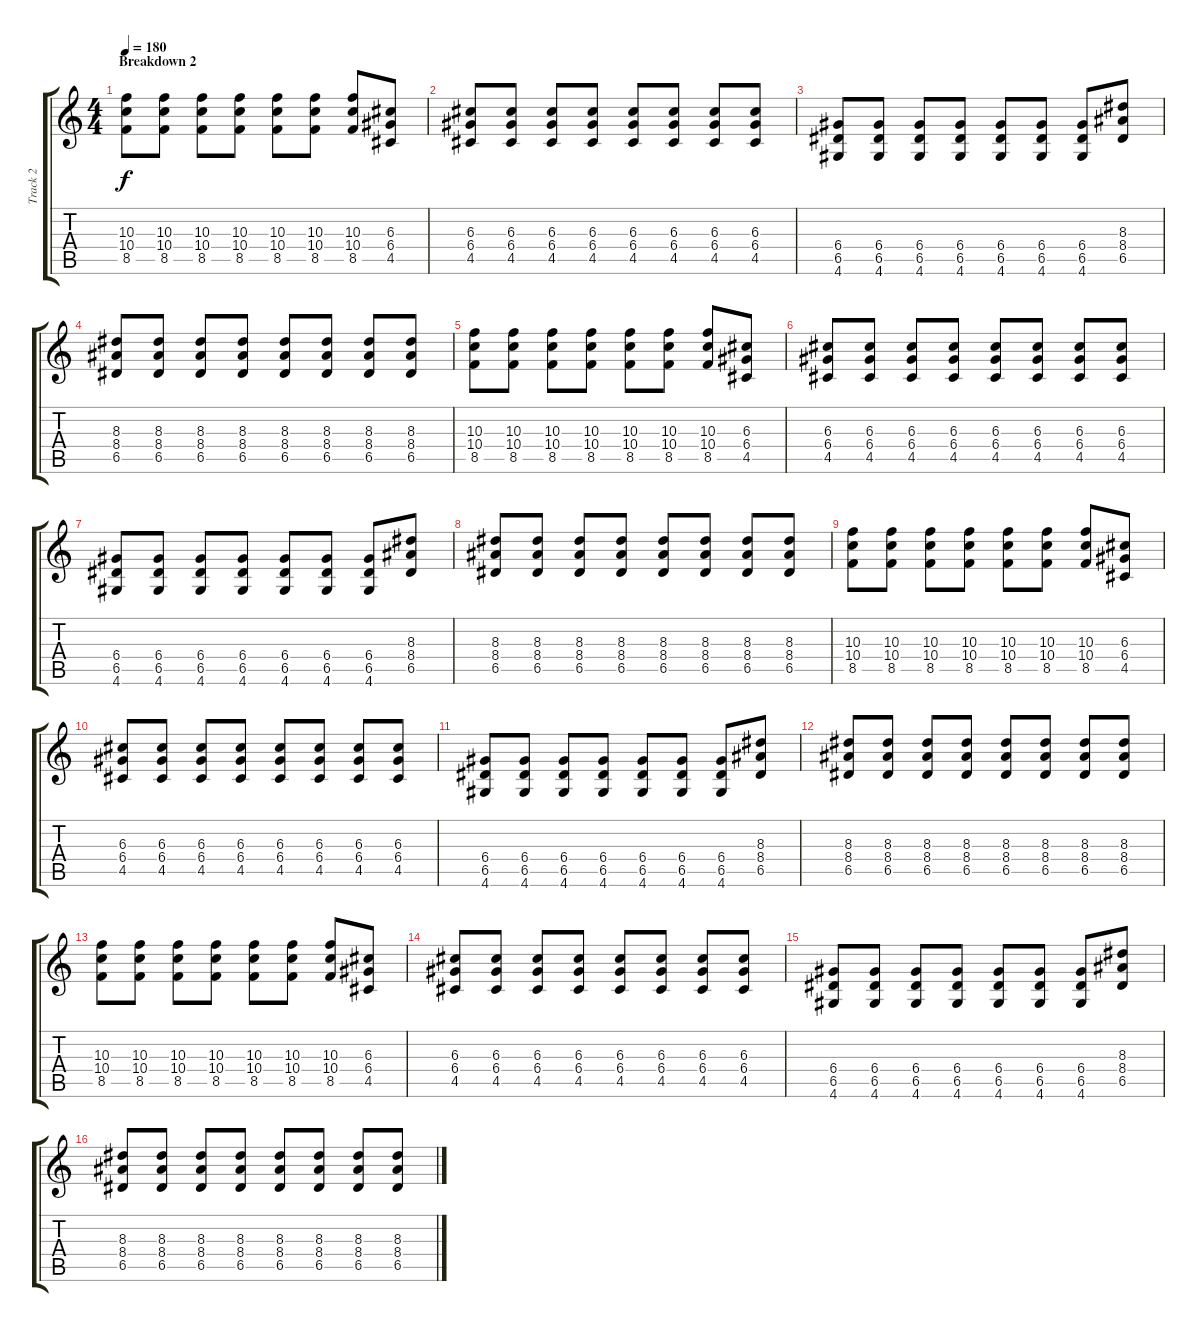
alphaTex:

\track ("Track 2" "Track 2") {instrument distortionguitar}
\staff {score tabs}
\tuning (E4 B3 G3 D3 A2 E2) {hide}
\ts (4 4)
\section ("" "Breakdown 2")
\tempo 180
\clef g2
\ks c
(10.3 10.4 8.5).8{dy f} (10.3 10.4 8.5).8 (10.3 10.4 8.5).8 (10.3 10.4 8.5).8 (10.3 10.4 8.5).8 (10.3 10.4 8.5).8 (10.3 10.4 8.5).8 (6.3 6.4 4.5).8 |
(6.3 6.4 4.5).8 (6.3 6.4 4.5).8 (6.3 6.4 4.5).8 (6.3 6.4 4.5).8 (6.3 6.4 4.5).8 (6.3 6.4 4.5).8 (6.3 6.4 4.5).8 (6.3 6.4 4.5).8 |
(6.4 6.5 4.6).8 (6.4 6.5 4.6).8 (6.4 6.5 4.6).8 (6.4 6.5 4.6).8 (6.4 6.5 4.6).8 (6.4 6.5 4.6).8 (6.4 6.5 4.6).8 (8.3 8.4 6.5).8 |
(8.3 8.4 6.5).8 (8.3 8.4 6.5).8 (8.3 8.4 6.5).8 (8.3 8.4 6.5).8 (8.3 8.4 6.5).8 (8.3 8.4 6.5).8 (8.3 8.4 6.5).8 (8.3 8.4 6.5).8 |
(10.3 10.4 8.5).8 (10.3 10.4 8.5).8 (10.3 10.4 8.5).8 (10.3 10.4 8.5).8 (10.3 10.4 8.5).8 (10.3 10.4 8.5).8 (10.3 10.4 8.5).8 (6.3 6.4 4.5).8 |
(6.3 6.4 4.5).8 (6.3 6.4 4.5).8 (6.3 6.4 4.5).8 (6.3 6.4 4.5).8 (6.3 6.4 4.5).8 (6.3 6.4 4.5).8 (6.3 6.4 4.5).8 (6.3 6.4 4.5).8 |
(6.4 6.5 4.6).8 (6.4 6.5 4.6).8 (6.4 6.5 4.6).8 (6.4 6.5 4.6).8 (6.4 6.5 4.6).8 (6.4 6.5 4.6).8 (6.4 6.5 4.6).8 (8.3 8.4 6.5).8 |
(8.3 8.4 6.5).8 (8.3 8.4 6.5).8 (8.3 8.4 6.5).8 (8.3 8.4 6.5).8 (8.3 8.4 6.5).8 (8.3 8.4 6.5).8 (8.3 8.4 6.5).8 (8.3 8.4 6.5).8 |
(10.3 10.4 8.5).8 (10.3 10.4 8.5).8 (10.3 10.4 8.5).8 (10.3 10.4 8.5).8 (10.3 10.4 8.5).8 (10.3 10.4 8.5).8 (10.3 10.4 8.5).8 (6.3 6.4 4.5).8 |
(6.3 6.4 4.5).8 (6.3 6.4 4.5).8 (6.3 6.4 4.5).8 (6.3 6.4 4.5).8 (6.3 6.4 4.5).8 (6.3 6.4 4.5).8 (6.3 6.4 4.5).8 (6.3 6.4 4.5).8 |
(6.4 6.5 4.6).8 (6.4 6.5 4.6).8 (6.4 6.5 4.6).8 (6.4 6.5 4.6).8 (6.4 6.5 4.6).8 (6.4 6.5 4.6).8 (6.4 6.5 4.6).8 (8.3 8.4 6.5).8 |
(8.3 8.4 6.5).8 (8.3 8.4 6.5).8 (8.3 8.4 6.5).8 (8.3 8.4 6.5).8 (8.3 8.4 6.5).8 (8.3 8.4 6.5).8 (8.3 8.4 6.5).8 (8.3 8.4 6.5).8 |
(10.3 10.4 8.5).8 (10.3 10.4 8.5).8 (10.3 10.4 8.5).8 (10.3 10.4 8.5).8 (10.3 10.4 8.5).8 (10.3 10.4 8.5).8 (10.3 10.4 8.5).8 (6.3 6.4 4.5).8 |
(6.3 6.4 4.5).8 (6.3 6.4 4.5).8 (6.3 6.4 4.5).8 (6.3 6.4 4.5).8 (6.3 6.4 4.5).8 (6.3 6.4 4.5).8 (6.3 6.4 4.5).8 (6.3 6.4 4.5).8 |
(6.4 6.5 4.6).8 (6.4 6.5 4.6).8 (6.4 6.5 4.6).8 (6.4 6.5 4.6).8 (6.4 6.5 4.6).8 (6.4 6.5 4.6).8 (6.4 6.5 4.6).8 (8.3 8.4 6.5).8 |
(8.3 8.4 6.5).8 (8.3 8.4 6.5).8 (8.3 8.4 6.5).8 (8.3 8.4 6.5).8 (8.3 8.4 6.5).8 (8.3 8.4 6.5).8 (8.3 8.4 6.5).8 (8.3 8.4 6.5).8
